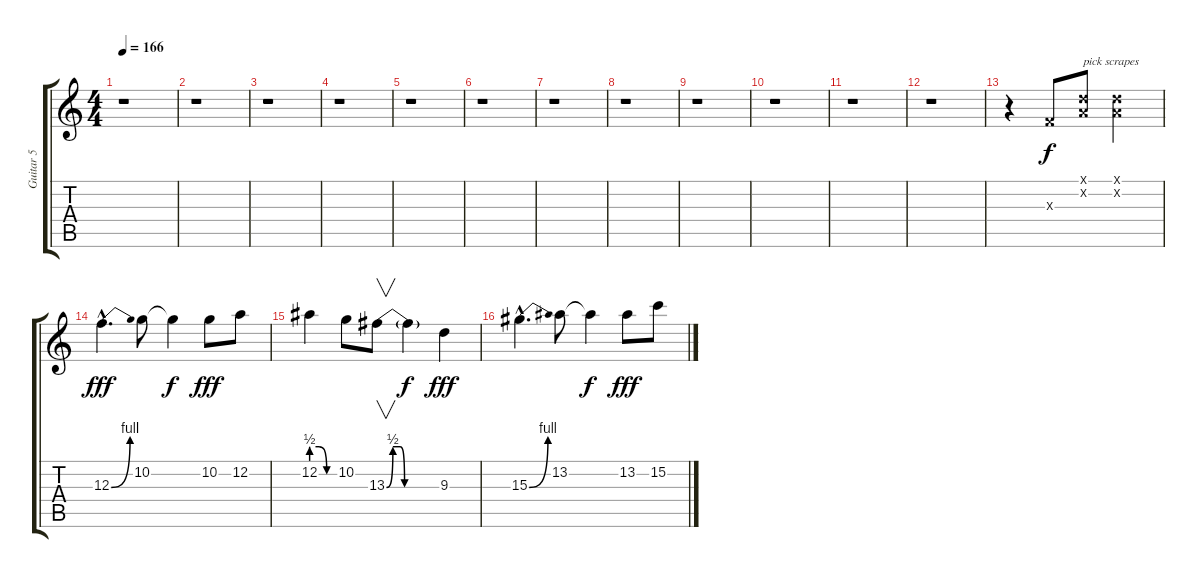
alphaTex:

\track ("Guitar 5" "Guitar 5") {instrument distortionguitar}
\staff {score tabs}
\tuning (D4 A3 F3 C3 G2 C2) {hide}
\ts (4 4)
\tempo 166
\clef g2
\ks c
r.1{dy f} |
r.1 |
r.1 |
r.1 |
r.1 |
r.1 |
r.1 |
r.1 |
r.1 |
r.1 |
r.1 |
r.1 |
r.4 0.3{x}.8 (0.1{x} 0.2{x}).8{txt "pick scrapes"} (0.1{x} 0.2{x}).2 |
12.3{be (bend 0 0 60 4) hac}.4{d dy fff} 10.2.8 10.2{t}.4{dy f} 10.2.8{dy fff} 12.2.8 |
12.2{be (custom 0 2 20 2 40 0 60 0)}.4 10.2.8 13.3{be (custom 0 0 7 2 15 2 20 0 60 0)}.8{v} 13.3{t}.4{dy f} 9.3.4{dy fff} |
15.3{be (bend 0 0 60 4) hac}.4{d} 13.2.8 13.2{t}.4{dy f} 13.2.8{dy fff} 15.2.8
